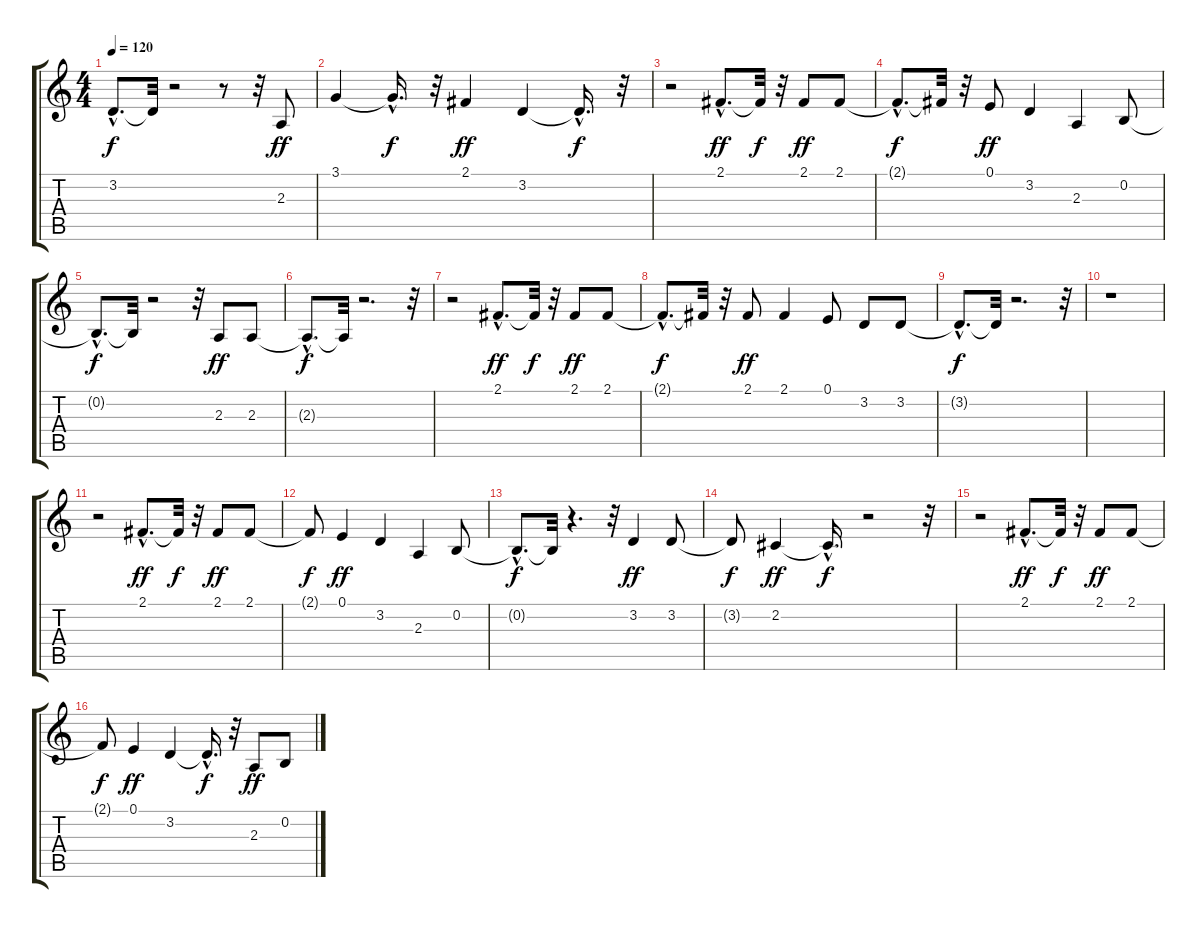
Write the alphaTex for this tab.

\track "" {instrument panflute}
\staff {score tabs}
\tuning (E4 B3 G3 D3 A2 E2) {hide}
\ts (4 4)
\tempo 120
\clef g2
\ks c
3.2{hac t}.8{d dy f} 3.2{t}.32 r.2 r.8 r.32 2.3.8{dy ff} |
3.1.4 3.1{hac t}.16{d dy f} r.32 2.1.4{dy ff} 3.2.4 3.2{hac t}.16{d dy f} r.32 |
r.2 2.1{hac}.8{d dy ff} 2.1{t}.32{dy f} r.32 2.1.8{dy ff} 2.1.8 |
2.1{hac t}.8{d dy f} 2.1{t}.32 r.32 0.1.8{dy ff} 3.2.4 2.3.4 0.2.8 |
0.2{hac t}.8{d dy f} 0.2{t}.32 r.2 r.32 2.3.8{dy ff} 2.3.8 |
2.3{hac t}.8{d dy f} 2.3{t}.32 r.2{d} r.32 |
r.2 2.1{hac}.8{d dy ff} 2.1{t}.32{dy f} r.32 2.1.8{dy ff} 2.1.8 |
2.1{hac t}.8{d dy f} 2.1{t}.32 r.32 2.1.8{dy ff} 2.1.4 0.1.8 3.2.8 3.2.8 |
3.2{hac t}.8{d dy f} 3.2{t}.32 r.2{d} r.32 |
r.1 |
r.2 2.1{hac}.8{d dy ff} 2.1{t}.32{dy f} r.32 2.1.8{dy ff} 2.1.8 |
2.1{t}.8{dy f} 0.1.4{dy ff} 3.2.4 2.3.4 0.2.8 |
0.2{hac t}.8{d dy f} 0.2{t}.32 r.4{d} r.32 3.2.4{dy ff} 3.2.8 |
3.2{t}.8{dy f} 2.2.4{dy ff} 2.2{hac t}.16{d dy f} r.2 r.32 |
r.2 2.1{hac}.8{d dy ff} 2.1{t}.32{dy f} r.32 2.1.8{dy ff} 2.1.8 |
2.1{t}.8{dy f} 0.1.4{dy ff} 3.2.4 3.2{hac t}.16{d dy f} r.32 2.3.8{dy ff} 0.2.8
